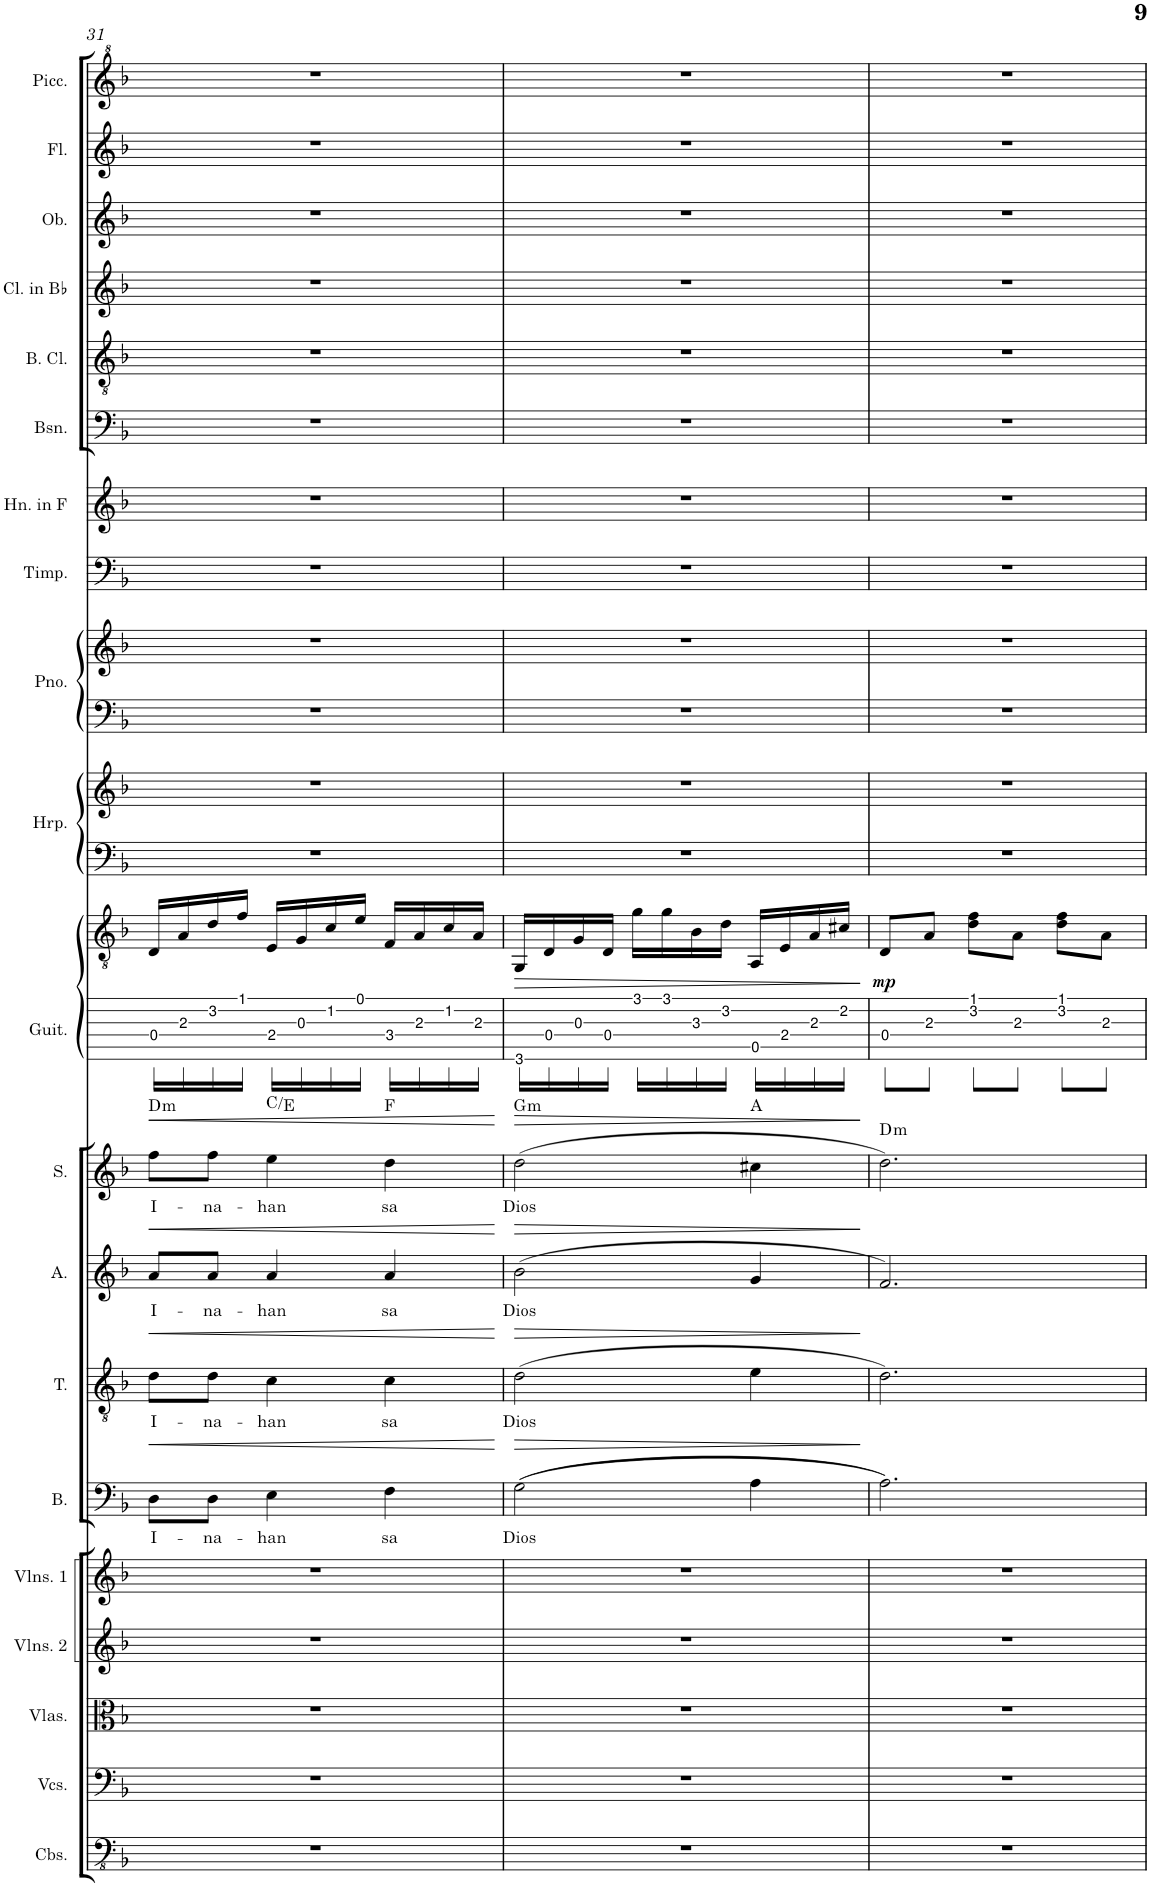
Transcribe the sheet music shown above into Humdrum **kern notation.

**kern	**kern	**kern	**kern	**kern	**kern	**text	**dynam	**kern	**text	**dynam	**kern	**text	**dynam	**kern	**text	**dynam	**harte	**kern	**kern	**dynam	**kern	**kern	**kern	**kern	**kern	**kern	**kern	**kern	**kern	**kern	**kern	**kern
*part21	*part20	*part19	*part18	*part17	*part16	*part16	*part16	*part15	*part15	*part15	*part14	*part14	*part14	*part13	*part13	*part13	*part13	*part12	*part11	*part11	*part10	*part10	*part9	*part9	*part8	*part7	*part6	*part5	*part4	*part3	*part2	*part1
*staff23	*staff22	*staff21	*staff20	*staff19	*staff18	*staff18	*staff18	*staff17	*staff17	*staff17	*staff16	*staff16	*staff16	*staff15	*staff15	*staff15	*	*staff14	*staff13	*staff13	*staff12	*staff11	*staff10	*staff9	*staff8	*staff7	*staff6	*staff5	*staff4	*staff3	*staff2	*staff1
*I"Contrabasses	*I"Violoncellos	*I"Violas	*I"Violins 2	*I"Violins 1	*I"Bass	*	*	*I"Tenor	*	*	*I"Alto	*	*	*I"Soprano	*	*	*	*I"Classical Guitar	*I"Classical Guitar	*	*I"Harp	*	*I"Grand Piano	*	*I"Timpani	*I"Horn in F	*I"Bassoon	*I"Bass Clarinet	*I"Clarinet in Bb	*I"Oboe	*I"Flute	*I"Piccolo
*I'Cbs.	*I'Vcs.	*I'Vlas.	*I'Vlns. 2	*I'Vlns. 1	*I'B.	*	*	*I'T.	*	*	*I'A.	*	*	*I'S.	*	*	*	*I'Guit.	*	*	*I'Hrp.	*	*I'Pno.	*	*I'Timp.	*I'Hn. in F	*I'Bsn.	*I'B. Cl.	*I'Cl. in Bb	*I'Ob.	*I'Fl.	*I'Picc.
!!LO:PB:g=z
*clefFv4	*clefF4	*clefC3	*clefG2	*clefG2	*clefF4	*	*	*clefGv2	*	*	*clefG2	*	*	*clefG2	*	*	*	*	*clefGv2	*	*clefF4	*clefG2	*clefF4	*clefG2	*clefF4	*clefG2	*clefF4	*clefGv2	*clefG2	*clefG2	*clefG2	*clefG^2
*	*	*	*	*	*	*	*	*	*	*	*	*	*	*	*	*	*	*	*	*	*	*	*	*	*	*Trd4c7	*	*Trd8c14	*Trd1c2	*	*	*Trd-7c-12
*k[b-]	*k[b-]	*k[b-]	*k[b-]	*k[b-]	*k[b-]	*	*	*k[b-]	*	*	*k[b-]	*	*	*k[b-]	*	*	*	*k[b-]	*k[b-]	*	*k[b-]	*k[b-]	*k[b-]	*k[b-]	*k[b-]	*k[b-]	*k[b-]	*k[b-]	*k[b-]	*k[b-]	*k[b-]	*k[b-]
*M3/4	*M3/4	*M3/4	*M3/4	*M3/4	*M3/4	*	*	*M3/4	*	*	*M3/4	*	*	*M3/4	*	*	*	*M3/4	*M3/4	*	*M3/4	*M3/4	*M3/4	*M3/4	*M3/4	*M3/4	*M3/4	*M3/4	*M3/4	*M3/4	*M3/4	*M3/4
=31	=31	=31	=31	=31	=31	=31	=31	=31	=31	=31	=31	=31	=31	=31	=31	=31	=31	=31	=31	=31	=31	=31	=31	=31	=31	=31	=31	=31	=31	=31	=31	=31
!	!	!	!	!	!	!LO:LY:b	!LO:HP:b	!	!LO:LY:b	!LO:HP:b	!	!LO:LY:b	!LO:HP:b	!	!LO:LY:b	!LO:HP:b	!LO:H:kt=m	!	!	!	!	!	!	!	!	!	!	!	!	!	!	!
2.r	2.r	2.r	2.r	2.r	8D\L	I-	<	8d\L	I-	<	8a/L	I-	<	8ff\L	I-	<	D:min	16D\LL	16D/LL	.	2.r	2.r	2.r	2.r	2.r	2.r	2.r	2.r	2.r	2.r	2.r	2.r
.	.	.	.	.	.	.	.	.	.	.	.	.	.	.	.	.	.	16A\	16A/	.	.	.	.	.	.	.	.	.	.	.	.	.
!	!	!	!	!	!	!LO:LY:b	!	!	!LO:LY:b	!	!	!LO:LY:b	!	!	!LO:LY:b	!	!	!	!	!	!	!	!	!	!	!	!	!	!	!	!	!
.	.	.	.	.	8D\J	-na-	.	8d\J	-na-	.	8a/J	-na-	.	8ff\J	-na-	.	.	16d\	16d/	.	.	.	.	.	.	.	.	.	.	.	.	.
.	.	.	.	.	.	.	.	.	.	.	.	.	.	.	.	.	.	16f\JJ	16f/JJ	.	.	.	.	.	.	.	.	.	.	.	.	.
!	!	!	!	!	!	!LO:LY:b	!	!	!LO:LY:b	!	!	!LO:LY:b	!	!	!LO:LY:b	!	!	!	!	!	!	!	!	!	!	!	!	!	!	!	!	!
.	.	.	.	.	4E\	-han	.	4c\	-han	.	4a/	-han	.	4ee\	-han	.	C:maj/3	16E\LL	16E/LL	.	.	.	.	.	.	.	.	.	.	.	.	.
.	.	.	.	.	.	.	.	.	.	.	.	.	.	.	.	.	.	16G\	16G/	.	.	.	.	.	.	.	.	.	.	.	.	.
.	.	.	.	.	.	.	.	.	.	.	.	.	.	.	.	.	.	16c\	16c/	.	.	.	.	.	.	.	.	.	.	.	.	.
.	.	.	.	.	.	.	.	.	.	.	.	.	.	.	.	.	.	16e\JJ	16e/JJ	.	.	.	.	.	.	.	.	.	.	.	.	.
!	!	!	!	!	!	!LO:LY:b	!	!	!LO:LY:b	!	!	!LO:LY:b	!	!	!LO:LY:b	!	!	!	!	!	!	!	!	!	!	!	!	!	!	!	!	!
.	.	.	.	.	4F\	sa	.	4c\	sa	.	4a/	sa	.	4dd\	sa	.	F:maj	16F\LL	16F/LL	.	.	.	.	.	.	.	.	.	.	.	.	.
.	.	.	.	.	.	.	.	.	.	.	.	.	.	.	.	.	.	16A\	16A/	.	.	.	.	.	.	.	.	.	.	.	.	.
.	.	.	.	.	.	.	.	.	.	.	.	.	.	.	.	.	.	16c\	16c/	.	.	.	.	.	.	.	.	.	.	.	.	.
.	.	.	.	.	.	.	.	.	.	.	.	.	.	.	.	.	.	16A\JJ	16A/JJ	.	.	.	.	.	.	.	.	.	.	.	.	.
.	.	.	.	.	.	.	[	.	.	[	.	.	[	.	.	[	.	.	.	.	.	.	.	.	.	.	.	.	.	.	.	.
=32	=32	=32	=32	=32	=32	=32	=32	=32	=32	=32	=32	=32	=32	=32	=32	=32	=32	=32	=32	=32	=32	=32	=32	=32	=32	=32	=32	=32	=32	=32	=32	=32
!	!	!	!	!	!	!LO:LY:b	!LO:HP:b	!	!LO:LY:b	!LO:HP:b	!	!LO:LY:b	!LO:HP:b	!	!LO:LY:b	!LO:HP:b	!LO:H:kt=m	!	!	!LO:HP:b	!	!	!	!	!	!	!	!	!	!	!	!
2.r	2.r	2.r	2.r	2.r	((2G\	Dios	>	(2d\	Dios	>	(2b-\	Dios	>	(2dd\	Dios	>	G:min	16GG\LL	16GG/LL	>	2.r	2.r	2.r	2.r	2.r	2.r	2.r	2.r	2.r	2.r	2.r	2.r
.	.	.	.	.	.	.	.	.	.	.	.	.	.	.	.	.	.	16D\	16D/	.	.	.	.	.	.	.	.	.	.	.	.	.
.	.	.	.	.	.	.	.	.	.	.	.	.	.	.	.	.	.	16G\	16G/	.	.	.	.	.	.	.	.	.	.	.	.	.
.	.	.	.	.	.	.	.	.	.	.	.	.	.	.	.	.	.	16D\JJ	16D/JJ	.	.	.	.	.	.	.	.	.	.	.	.	.
.	.	.	.	.	.	.	.	.	.	.	.	.	.	.	.	.	.	16g\LL	16g\LL	.	.	.	.	.	.	.	.	.	.	.	.	.
.	.	.	.	.	.	.	.	.	.	.	.	.	.	.	.	.	.	16g\	16g\	.	.	.	.	.	.	.	.	.	.	.	.	.
.	.	.	.	.	.	.	.	.	.	.	.	.	.	.	.	.	.	16B-\	16B-\	.	.	.	.	.	.	.	.	.	.	.	.	.
.	.	.	.	.	.	.	.	.	.	.	.	.	.	.	.	.	.	16d\JJ	16d\JJ	.	.	.	.	.	.	.	.	.	.	.	.	.
.	.	.	.	.	4A\	.	.	4e\	.	.	4g/	.	.	4cc#X\	.	.	A:maj	16AA\LL	16AA/LL	.	.	.	.	.	.	.	.	.	.	.	.	.
.	.	.	.	.	.	.	.	.	.	.	.	.	.	.	.	.	.	16E\	16E/	.	.	.	.	.	.	.	.	.	.	.	.	.
.	.	.	.	.	.	.	.	.	.	.	.	.	.	.	.	.	.	16A\	16A/	.	.	.	.	.	.	.	.	.	.	.	.	.
.	.	.	.	.	.	.	.	.	.	.	.	.	.	.	.	.	.	16c#\JJ	16c#X/JJ	.	.	.	.	.	.	.	.	.	.	.	.	.
.	.	.	.	.	.	.	]	.	.	]	.	.	]	.	.	]	.	.	.	]	.	.	.	.	.	.	.	.	.	.	.	.
=33	=33	=33	=33	=33	=33	=33	=33	=33	=33	=33	=33	=33	=33	=33	=33	=33	=33	=33	=33	=33	=33	=33	=33	=33	=33	=33	=33	=33	=33	=33	=33	=33
!	!	!	!	!	!	!	!	!	!	!	!	!	!	!	!	!	!LO:H:kt=m	!	!	!LO:DY:b	!	!	!	!	!	!	!	!	!	!	!	!
2.r	2.r	2.r	2.r	2.r	2.A\))	.	.	2.d\)	.	.	2.f/)	.	.	2.dd\)	.	.	D:min	8D\L	8D/L	mp	2.r	2.r	2.r	2.r	2.r	2.r	2.r	2.r	2.r	2.r	2.r	2.r
.	.	.	.	.	.	.	.	.	.	.	.	.	.	.	.	.	.	8A\J	8A/J	.	.	.	.	.	.	.	.	.	.	.	.	.
.	.	.	.	.	.	.	.	.	.	.	.	.	.	.	.	.	.	8d\ 8f\L	8d\ 8f\L	.	.	.	.	.	.	.	.	.	.	.	.	.
.	.	.	.	.	.	.	.	.	.	.	.	.	.	.	.	.	.	8A\J	8A\J	.	.	.	.	.	.	.	.	.	.	.	.	.
.	.	.	.	.	.	.	.	.	.	.	.	.	.	.	.	.	.	8d\ 8f\L	8d\ 8f\L	.	.	.	.	.	.	.	.	.	.	.	.	.
.	.	.	.	.	.	.	.	.	.	.	.	.	.	.	.	.	.	8A\J	8A\J	.	.	.	.	.	.	.	.	.	.	.	.	.
=	=	=	=	=	=	=	=	=	=	=	=	=	=	=	=	=	=	=	=	=	=	=	=	=	=	=	=	=	=	=	=	=
*-	*-	*-	*-	*-	*-	*-	*-	*-	*-	*-	*-	*-	*-	*-	*-	*-	*-	*-	*-	*-	*-	*-	*-	*-	*-	*-	*-	*-	*-	*-	*-	*-
